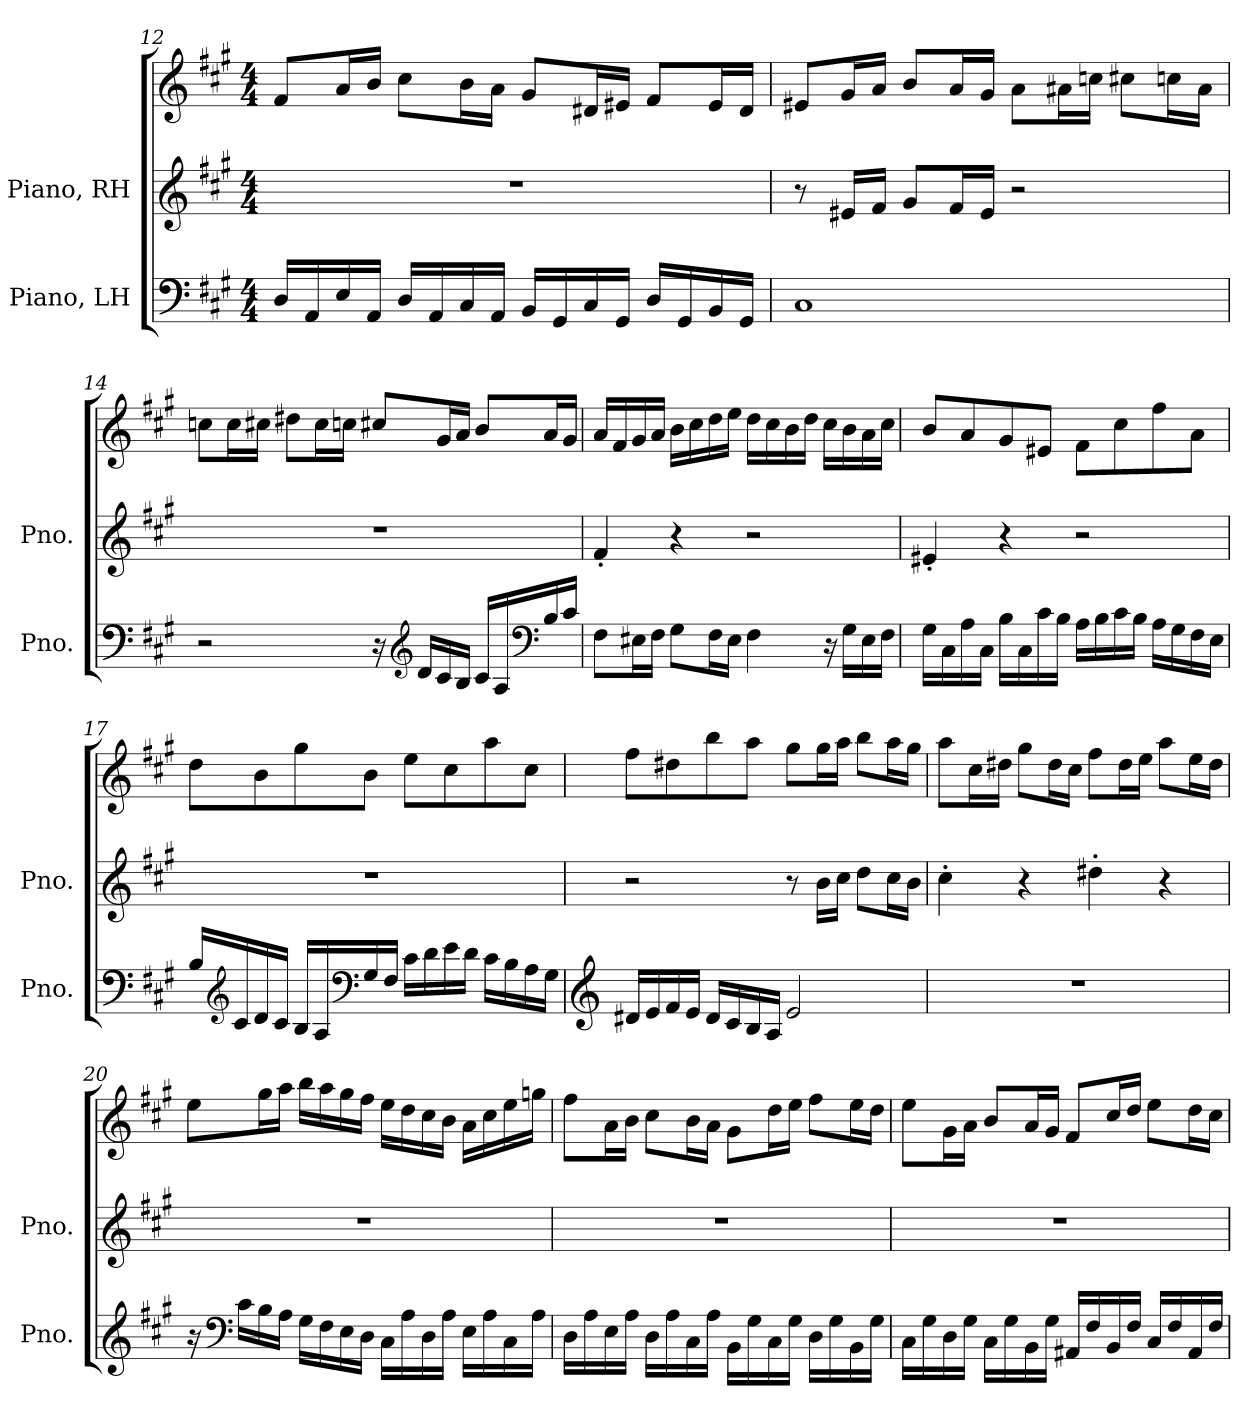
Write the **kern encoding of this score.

**kern	**kern	**kern
*part2	*part1	*part1
*staff3	*staff2	*staff1
*I"Piano, LH	*I"Piano, RH	*
*I'Pno.	*I'Pno.	*
!!LO:LB:g=z
*clefF4	*clefG2	*clefG2
*k[f#c#g#]	*k[f#c#g#]	*k[f#c#g#]
*M4/4	*M4/4	*M4/4
=12	=12	=12
16D/LL	1r	8f#/L
16AA/	.	.
16E/	.	16a/L
16AA/JJ	.	16b/JJ
16D/LL	.	8cc#\L
16AA/	.	.
16C#/	.	16b\L
16AA/JJ	.	16a\JJ
16BB/LL	.	8g#/L
16GG#/	.	.
16C#/	.	16d#X/L
16GG#/JJ	.	16e#X/JJ
16D/LL	.	8f#/L
16GG#/	.	.
16BB/	.	16e#/L
16GG#/JJ	.	16d#/JJ
=13	=13	=13
1C#	8r	8e#X/L
.	16e#X/LL	16g#/L
.	16f#/JJ	16a/JJ
.	8g#/L	8b/L
.	16f#/L	16a/L
.	16e#/JJ	16g#/JJ
.	2r	8a\L
.	.	16a#X\L
.	.	16ccn\JJ
.	.	8cc#X\L
.	.	16ccn\L
.	.	16a#\JJ
!!LO:LB:g=z
=14	=14	=14
2r	1r	8ccn\L
.	.	16cc\L
.	.	16cc#X\JJ
.	.	8dd#X\L
.	.	16cc#\L
.	.	16ccn\JJ
16r	.	8cc#X/L
*clefG2	*	*
16d/LL	.	.
16c#/	.	16g#/L
16B/JJ	.	16a/JJ
16c#/LL	.	8b/L
16A/	.	.
*clefF4	*	*
16B/	.	16a/L
16c#/JJ	.	16g#/JJ
=15	=15	=15
8F#\L	4f#'/	16a/LL
.	.	16f#/
16E#X\L	.	16g#/
16F#\JJ	.	16a/JJ
8G#\L	4r	16b\LL
.	.	16cc#\
16F#\L	.	16dd\
16E#\JJ	.	16ee\JJ
4F#\	2r	16dd\LL
.	.	16cc#\
.	.	16b\
.	.	16dd\JJ
16r	.	16cc#\LL
16G#\LL	.	16b\
16E#\	.	16a\
16F#\JJ	.	16cc#\JJ
!!LO:PB:g=z
=16	=16	=16
16G#\LL	4e#X'/	8b/L
16C#\	.	.
16A\	.	8a/
16C#\JJ	.	.
16B\LL	4r	8g#/
16C#\	.	.
16c#\	.	8e#X/J
16B\JJ	.	.
16A\LL	2r	8f#\L
16B\	.	.
16c#\	.	8cc#\
16B\JJ	.	.
16A\LL	.	8ff#\
16G#\	.	.
16F#\	.	8a\J
16E\JJ	.	.
=17	=17	=17
16B/LL	1r	8dd\L
*clefG2	*	*
16c#/	.	.
16d/	.	8b\
16c#/JJ	.	.
16B/LL	.	8gg#\
16A/	.	.
*clefF4	*	*
16G#/	.	8b\J
16F#/JJ	.	.
16c#\LL	.	8ee\L
16d\	.	.
16e\	.	8cc#\
16d\JJ	.	.
16c#\LL	.	8aa\
16B\	.	.
16A\	.	8cc#\J
16G#\JJ	.	.
!!LO:LB:g=z
=18	=18	=18
*clefG2	*	*
16d#X/LL	2r	8ff#\L
16e/	.	.
16f#/	.	8dd#X\
16e/JJ	.	.
16d#/LL	.	8bb\
16c#/	.	.
16B/	.	8aa\J
16A/JJ	.	.
2e/	8r	8gg#\L
.	16b\LL	16gg#\L
.	16cc#\JJ	16aa\JJ
.	8dd\L	8bb\L
.	16cc#\L	16aa\L
.	16b\JJ	16gg#\JJ
=19	=19	=19
1r	4cc#'\	8aa\L
.	.	16cc#\L
.	.	16dd#X\JJ
.	4r	8gg#\L
.	.	16dd#\L
.	.	16cc#\JJ
.	4dd#X'\	8ff#\L
.	.	16dd#\L
.	.	16ee\JJ
.	4r	8aa\L
.	.	16ee\L
.	.	16dd#\JJ
!!LO:LB:g=z
=20	=20	=20
16r	1r	8ee\L
*clefF4	*	*
16c#\LL	.	.
16B\	.	16gg#\L
16A\JJ	.	16aa\JJ
16G#\LL	.	16bb\LL
16F#\	.	16aa\
16E\	.	16gg#\
16D\JJ	.	16ff#\JJ
16C#\LL	.	16ee\LL
16A\	.	16dd\
16D\	.	16cc#\
16A\JJ	.	16b\JJ
16E\LL	.	16a\LL
16A\	.	16cc#\
16C#\	.	16ee\
16A\JJ	.	16ggn\JJ
=21	=21	=21
16D\LL	1r	8ff#\L
16A\	.	.
16E\	.	16a\L
16A\JJ	.	16b\JJ
16D\LL	.	8cc#\L
16A\	.	.
16C#\	.	16b\L
16A\JJ	.	16a\JJ
16BB\LL	.	8g#\L
16G#\	.	.
16C#\	.	16dd\L
16G#\JJ	.	16ee\JJ
16D\LL	.	8ff#\L
16G#\	.	.
16BB\	.	16ee\L
16G#\JJ	.	16dd\JJ
!!LO:LB:g=z
=22	=22	=22
16C#\LL	1r	8ee\L
16G#\	.	.
16D\	.	16g#\L
16G#\JJ	.	16a\JJ
16C#\LL	.	8b/L
16G#\	.	.
16BB\	.	16a/L
16G#\JJ	.	16g#/JJ
16AA#X/LL	.	8f#/L
16F#/	.	.
16BB/	.	16cc#/L
16F#/JJ	.	16dd/JJ
16C#/LL	.	8ee\L
16F#/	.	.
16AA#/	.	16dd\L
16F#/JJ	.	16cc#\JJ
=	=	=
*-	*-	*-
